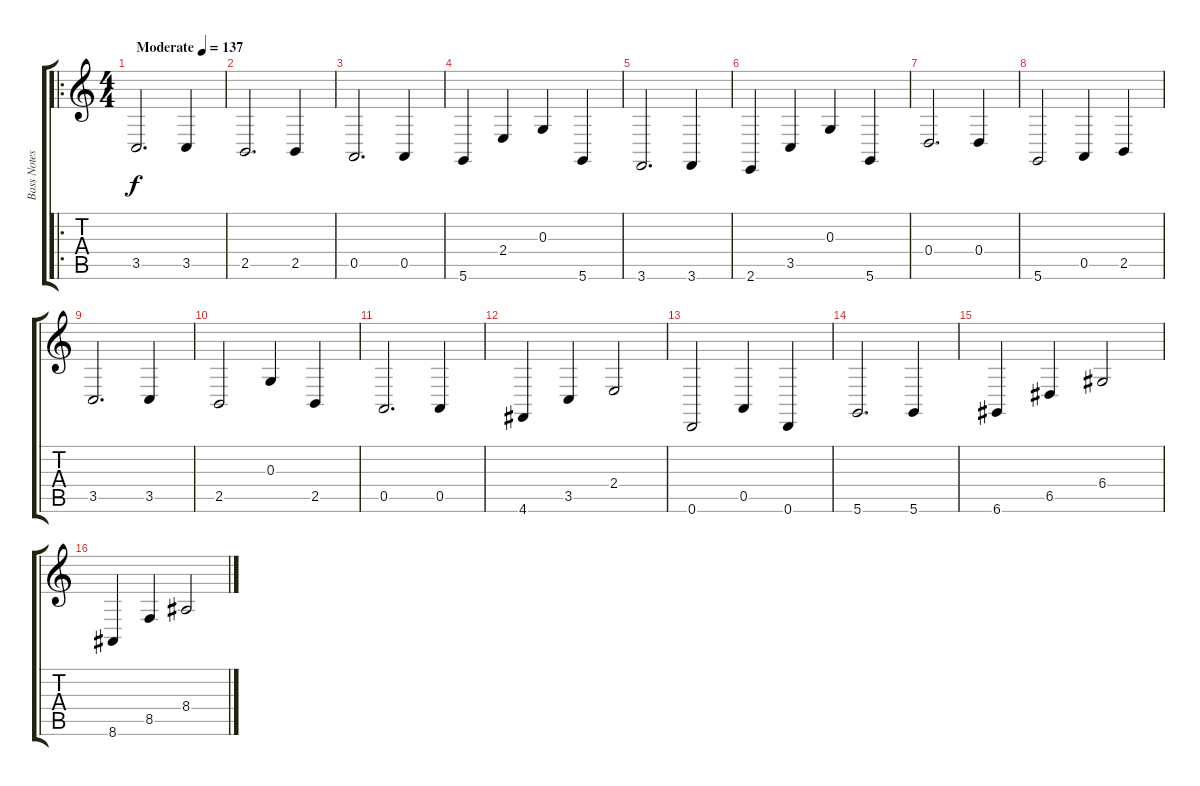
\track ("Bass Notes" "Bass Notes") {instrument acousticgrandpiano}
\staff {score tabs}
\tuning (E4 B3 G3 D3 A2 D2) {hide}
\ro
\ts (4 4)
\tempo (137 "Moderate")
\clef g2
\ks c
3.5.2{d dy f instrument acousticgrandpiano} 3.5.4 |
2.5.2{d} 2.5.4 |
0.5.2{d} 0.5.4 |
5.6.4 2.4.4 0.3.4 5.6.4 |
3.6.2{d} 3.6.4 |
2.6.4 3.5.4 0.3.4 5.6.4 |
0.4.2{d} 0.4.4 |
5.6.2 0.5.4 2.5.4 |
3.5.2{d} 3.5.4 |
2.5.2 0.3.4 2.5.4 |
0.5.2{d} 0.5.4 |
4.6.4 3.5.4 2.4.2 |
0.6.2 0.5.4 0.6.4 |
5.6.2{d} 5.6.4 |
6.6.4 6.5.4 6.4.2 |
8.6.4 8.5.4 8.4.2
